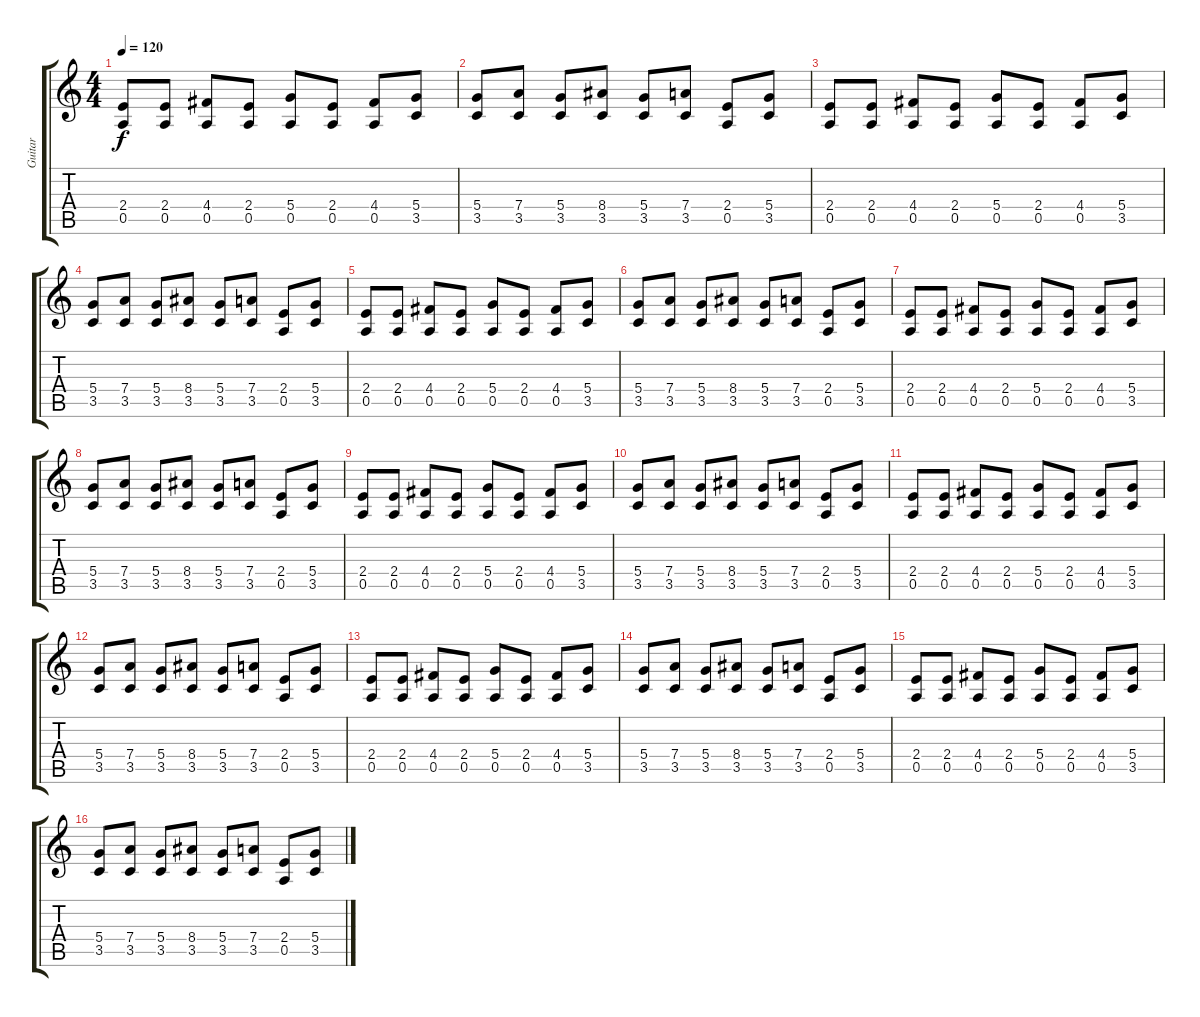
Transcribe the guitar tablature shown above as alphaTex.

\track ("Guitar" "Guitar") {instrument distortionguitar}
\staff {score tabs}
\tuning (E4 B3 G3 D3 A2 E2) {hide}
\ts (4 4)
\tempo 120
\clef g2
\ks c
(2.4 0.5).8{dy f} (2.4 0.5).8 (4.4 0.5).8 (2.4 0.5).8 (5.4 0.5).8 (2.4 0.5).8 (4.4 0.5).8 (5.4 3.5).8 |
(5.4 3.5).8 (7.4 3.5).8 (5.4 3.5).8 (8.4 3.5).8 (5.4 3.5).8 (7.4 3.5).8 (2.4 0.5).8 (5.4 3.5).8 |
(2.4 0.5).8 (2.4 0.5).8 (4.4 0.5).8 (2.4 0.5).8 (5.4 0.5).8 (2.4 0.5).8 (4.4 0.5).8 (5.4 3.5).8 |
(5.4 3.5).8 (7.4 3.5).8 (5.4 3.5).8 (8.4 3.5).8 (5.4 3.5).8 (7.4 3.5).8 (2.4 0.5).8 (5.4 3.5).8 |
(2.4 0.5).8 (2.4 0.5).8 (4.4 0.5).8 (2.4 0.5).8 (5.4 0.5).8 (2.4 0.5).8 (4.4 0.5).8 (5.4 3.5).8 |
(5.4 3.5).8 (7.4 3.5).8 (5.4 3.5).8 (8.4 3.5).8 (5.4 3.5).8 (7.4 3.5).8 (2.4 0.5).8 (5.4 3.5).8 |
(2.4 0.5).8 (2.4 0.5).8 (4.4 0.5).8 (2.4 0.5).8 (5.4 0.5).8 (2.4 0.5).8 (4.4 0.5).8 (5.4 3.5).8 |
(5.4 3.5).8 (7.4 3.5).8 (5.4 3.5).8 (8.4 3.5).8 (5.4 3.5).8 (7.4 3.5).8 (2.4 0.5).8 (5.4 3.5).8 |
(2.4 0.5).8 (2.4 0.5).8 (4.4 0.5).8 (2.4 0.5).8 (5.4 0.5).8 (2.4 0.5).8 (4.4 0.5).8 (5.4 3.5).8 |
(5.4 3.5).8 (7.4 3.5).8 (5.4 3.5).8 (8.4 3.5).8 (5.4 3.5).8 (7.4 3.5).8 (2.4 0.5).8 (5.4 3.5).8 |
(2.4 0.5).8 (2.4 0.5).8 (4.4 0.5).8 (2.4 0.5).8 (5.4 0.5).8 (2.4 0.5).8 (4.4 0.5).8 (5.4 3.5).8 |
(5.4 3.5).8 (7.4 3.5).8 (5.4 3.5).8 (8.4 3.5).8 (5.4 3.5).8 (7.4 3.5).8 (2.4 0.5).8 (5.4 3.5).8 |
(2.4 0.5).8 (2.4 0.5).8 (4.4 0.5).8 (2.4 0.5).8 (5.4 0.5).8 (2.4 0.5).8 (4.4 0.5).8 (5.4 3.5).8 |
(5.4 3.5).8 (7.4 3.5).8 (5.4 3.5).8 (8.4 3.5).8 (5.4 3.5).8 (7.4 3.5).8 (2.4 0.5).8 (5.4 3.5).8 |
(2.4 0.5).8 (2.4 0.5).8 (4.4 0.5).8 (2.4 0.5).8 (5.4 0.5).8 (2.4 0.5).8 (4.4 0.5).8 (5.4 3.5).8 |
(5.4 3.5).8 (7.4 3.5).8 (5.4 3.5).8 (8.4 3.5).8 (5.4 3.5).8 (7.4 3.5).8 (2.4 0.5).8 (5.4 3.5).8
